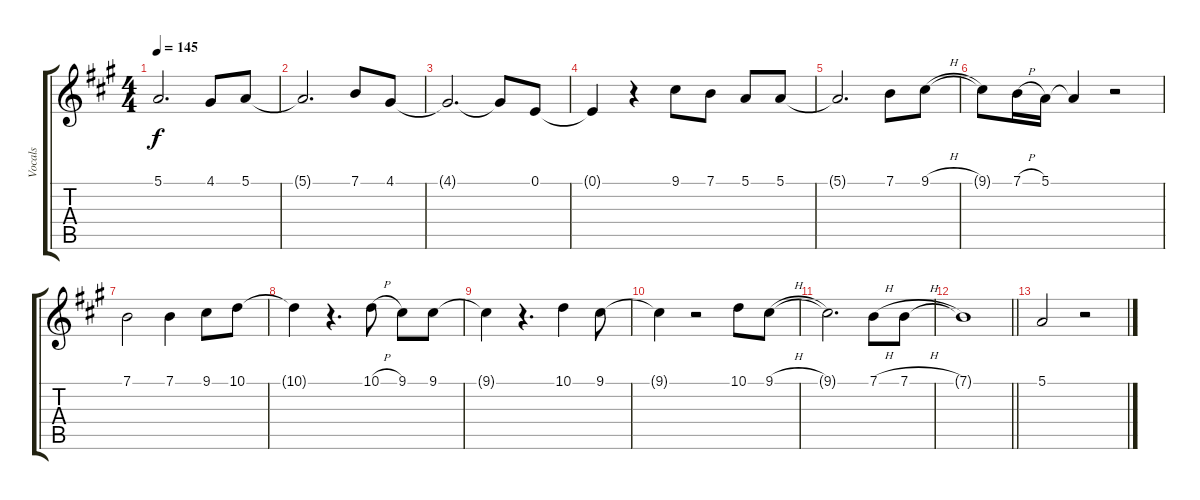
\track ("Vocals" "Vocals") {instrument altosax}
\staff {score tabs}
\tuning (E4 B3 G3 D3 A2 E2) {hide}
\ts (4 4)
\tempo 145
\clef g2
\ks a
5.1{t}.2{d dy f} 4.1.8 5.1.8 |
5.1{t}.2{d} 7.1.8 4.1.8 |
4.1{t}.2{d} 4.1{t}.8 0.1.8 |
0.1{t}.4 r.4 9.1.8 7.1.8 5.1.8 5.1.8 |
5.1{t}.2{d} 7.1.8 9.1{h}.8 |
9.1{t}.8 7.1{h}.16 5.1.16 5.1{t}.4 r.2 |
7.1.2 7.1.4 9.1.8 10.1.8 |
10.1{t}.4 r.4{d} 10.1{h}.8 9.1.8 9.1.8 |
9.1{t}.4 r.4{d} 10.1.4 9.1.8 |
9.1{t}.4 r.2 10.1.8 9.1{h}.8 |
9.1{t}.2{d} 7.1{h}.8 7.1{h}.8 |
\barLineRight lightlight
7.1{t}.1 |
5.1.2 r.2
